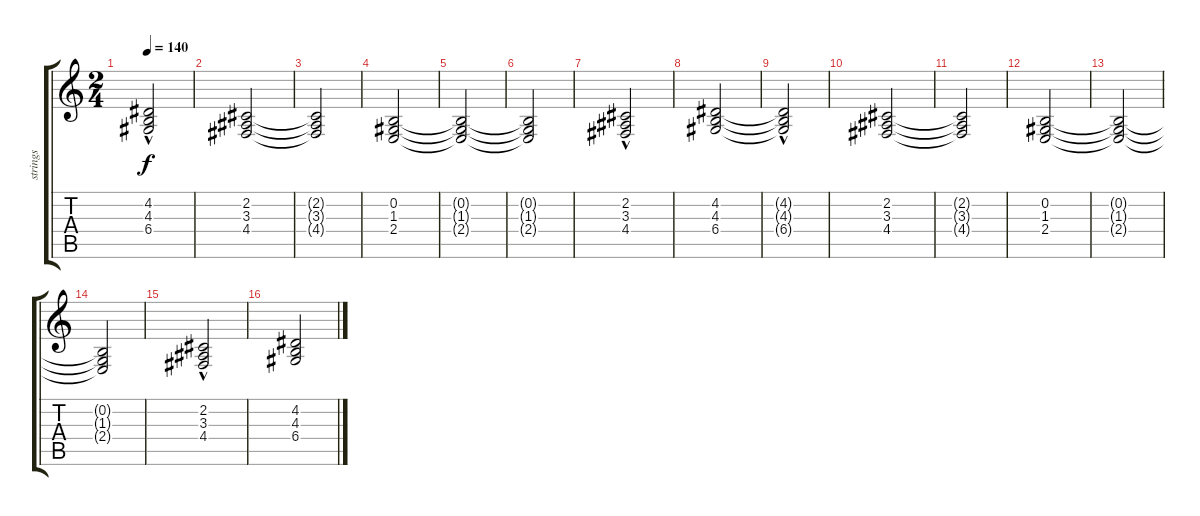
\track ("strings" "strings") {instrument synthstrings2}
\staff {score tabs}
\tuning (E4 B3 G3 D3 A2 E2) {hide}
\ts (2 4)
\tempo 140
\clef g2
\ks c
(4.2{t} 4.3{hac t} 6.4{t}).2{dy f} |
(2.2 3.3 4.4).2 |
(2.2{t} 3.3{t} 4.4{t}).2 |
(0.2 1.3 2.4).2 |
(0.2{t} 1.3{t} 2.4{t}).2 |
(0.2{t} 1.3{t} 2.4{t}).2 |
(2.2{hac} 3.3 4.4).2 |
(4.2 4.3 6.4).2 |
(4.2{t} 4.3{hac t} 6.4{t}).2 |
(2.2 3.3 4.4).2 |
(2.2{t} 3.3{t} 4.4{t}).2 |
(0.2 1.3 2.4).2 |
(0.2{t} 1.3{t} 2.4{t}).2 |
(0.2{t} 1.3{t} 2.4{t}).2 |
(2.2{hac} 3.3 4.4).2 |
(4.2 4.3 6.4).2
